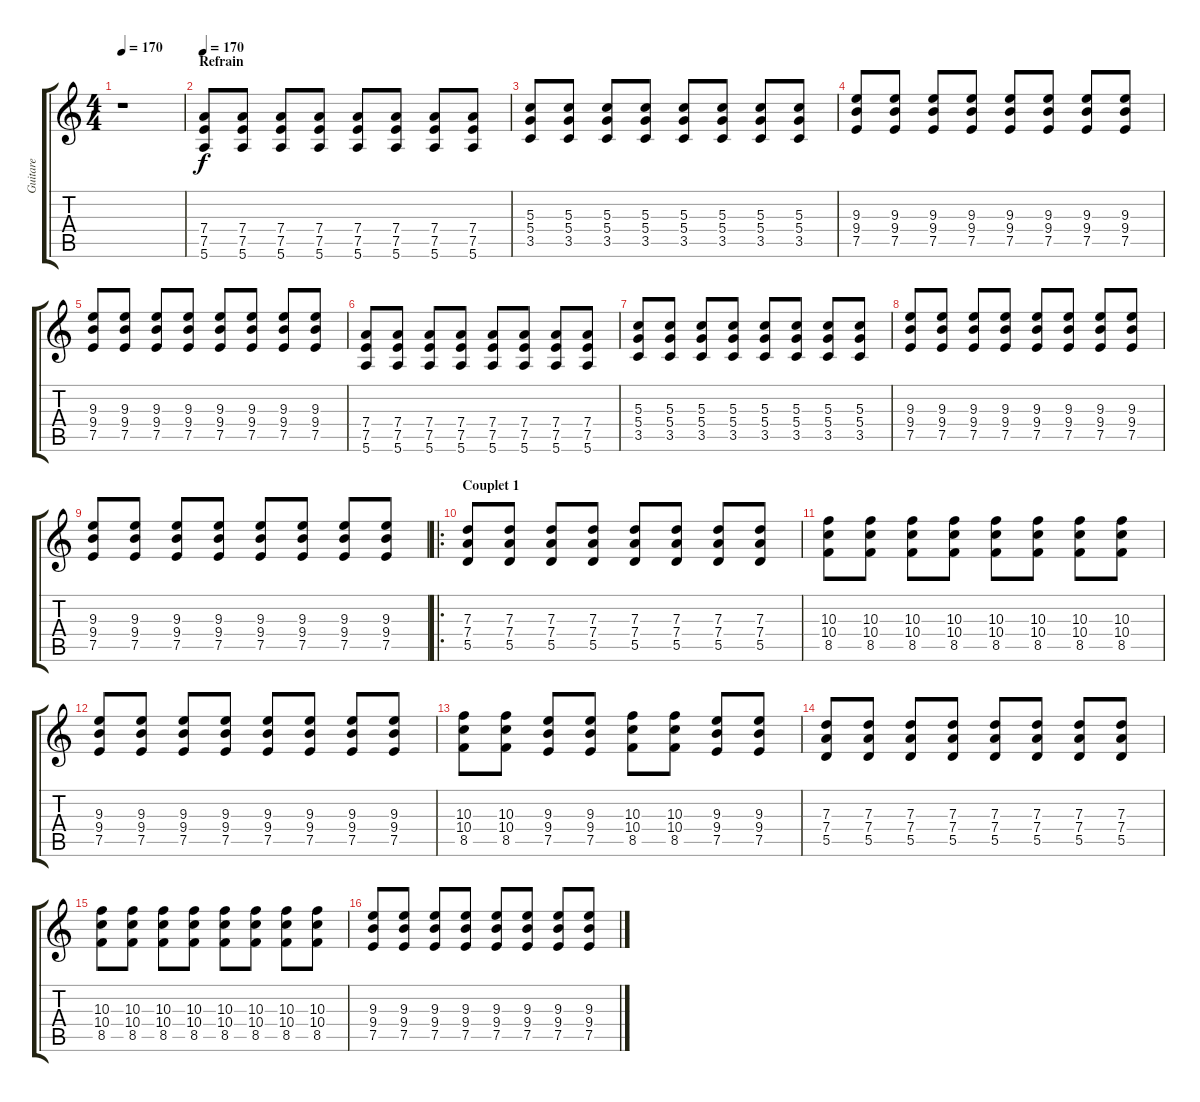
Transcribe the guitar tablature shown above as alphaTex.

\track ("Guitare" "Guitare") {instrument overdrivenguitar}
\staff {score tabs}
\tuning (E4 B3 G3 D3 A2 E2) {hide}
\ts (4 4)
\tempo 170
\clef g2
\ks c
r.1{dy f} |
\section ("" "Refrain")
\tempo 170
(7.4 7.5 5.6).8{volume 11} (7.4 7.5 5.6).8 (7.4 7.5 5.6).8 (7.4 7.5 5.6).8 (7.4 7.5 5.6).8 (7.4 7.5 5.6).8 (7.4 7.5 5.6).8 (7.4 7.5 5.6).8 |
(5.3 5.4 3.5).8 (5.3 5.4 3.5).8 (5.3 5.4 3.5).8 (5.3 5.4 3.5).8 (5.3 5.4 3.5).8 (5.3 5.4 3.5).8 (5.3 5.4 3.5).8 (5.3 5.4 3.5).8 |
(9.3 9.4 7.5).8 (9.3 9.4 7.5).8 (9.3 9.4 7.5).8 (9.3 9.4 7.5).8 (9.3 9.4 7.5).8 (9.3 9.4 7.5).8 (9.3 9.4 7.5).8 (9.3 9.4 7.5).8 |
(9.3 9.4 7.5).8 (9.3 9.4 7.5).8 (9.3 9.4 7.5).8 (9.3 9.4 7.5).8 (9.3 9.4 7.5).8 (9.3 9.4 7.5).8 (9.3 9.4 7.5).8 (9.3 9.4 7.5).8 |
(7.4 7.5 5.6).8 (7.4 7.5 5.6).8 (7.4 7.5 5.6).8 (7.4 7.5 5.6).8 (7.4 7.5 5.6).8 (7.4 7.5 5.6).8 (7.4 7.5 5.6).8 (7.4 7.5 5.6).8 |
(5.3 5.4 3.5).8 (5.3 5.4 3.5).8 (5.3 5.4 3.5).8 (5.3 5.4 3.5).8 (5.3 5.4 3.5).8 (5.3 5.4 3.5).8 (5.3 5.4 3.5).8 (5.3 5.4 3.5).8 |
(9.3 9.4 7.5).8 (9.3 9.4 7.5).8 (9.3 9.4 7.5).8 (9.3 9.4 7.5).8 (9.3 9.4 7.5).8 (9.3 9.4 7.5).8 (9.3 9.4 7.5).8 (9.3 9.4 7.5).8 |
(9.3 9.4 7.5).8 (9.3 9.4 7.5).8 (9.3 9.4 7.5).8 (9.3 9.4 7.5).8 (9.3 9.4 7.5).8 (9.3 9.4 7.5).8 (9.3 9.4 7.5).8 (9.3 9.4 7.5).8 |
\ro
\section ("" "Couplet 1")
(7.3 7.4 5.5).8 (7.3 7.4 5.5).8 (7.3 7.4 5.5).8 (7.3 7.4 5.5).8 (7.3 7.4 5.5).8 (7.3 7.4 5.5).8 (7.3 7.4 5.5).8 (7.3 7.4 5.5).8 |
(10.3 10.4 8.5).8 (10.3 10.4 8.5).8 (10.3 10.4 8.5).8 (10.3 10.4 8.5).8 (10.3 10.4 8.5).8 (10.3 10.4 8.5).8 (10.3 10.4 8.5).8 (10.3 10.4 8.5).8 |
(9.3 9.4 7.5).8 (9.3 9.4 7.5).8 (9.3 9.4 7.5).8 (9.3 9.4 7.5).8 (9.3 9.4 7.5).8 (9.3 9.4 7.5).8 (9.3 9.4 7.5).8 (9.3 9.4 7.5).8 |
(10.3 10.4 8.5).8 (10.3 10.4 8.5).8 (9.3 9.4 7.5).8 (9.3 9.4 7.5).8 (10.3 10.4 8.5).8 (10.3 10.4 8.5).8 (9.3 9.4 7.5).8 (9.3 9.4 7.5).8 |
(7.3 7.4 5.5).8 (7.3 7.4 5.5).8 (7.3 7.4 5.5).8 (7.3 7.4 5.5).8 (7.3 7.4 5.5).8 (7.3 7.4 5.5).8 (7.3 7.4 5.5).8 (7.3 7.4 5.5).8 |
(10.3 10.4 8.5).8 (10.3 10.4 8.5).8 (10.3 10.4 8.5).8 (10.3 10.4 8.5).8 (10.3 10.4 8.5).8 (10.3 10.4 8.5).8 (10.3 10.4 8.5).8 (10.3 10.4 8.5).8 |
(9.3 9.4 7.5).8 (9.3 9.4 7.5).8 (9.3 9.4 7.5).8 (9.3 9.4 7.5).8 (9.3 9.4 7.5).8 (9.3 9.4 7.5).8 (9.3 9.4 7.5).8 (9.3 9.4 7.5).8
